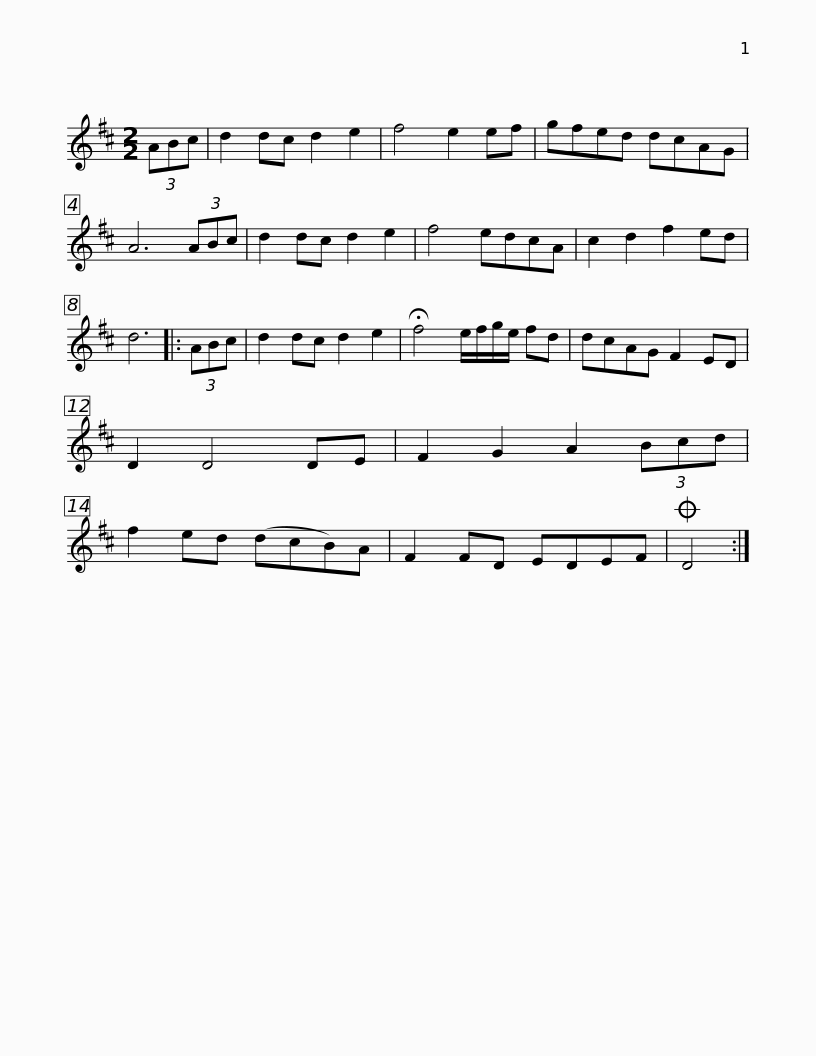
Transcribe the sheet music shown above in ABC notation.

X:1
L:1/8
M:2/2
I:linebreak $
K:D
V:1 treble
V:1
 (3ABc | d2 dc d2 e2 | f4 e2 ef | gfed dcAG | A6 (3ABc | %5
 d2 dc d2 e2 | f4 edcA | c2 d2 f2 ed | d6 |:$ (3ABc | %10
 d2 dc d2 e2 | !fermata!f4 e/f/g/e/ fd | dcAG F2 ED | D2 D4 DE | F2 G2 A2 (3Bcd | %15
 f2 ed (dcB)A |$ F2 FD EDEF |O D4 :| %18
